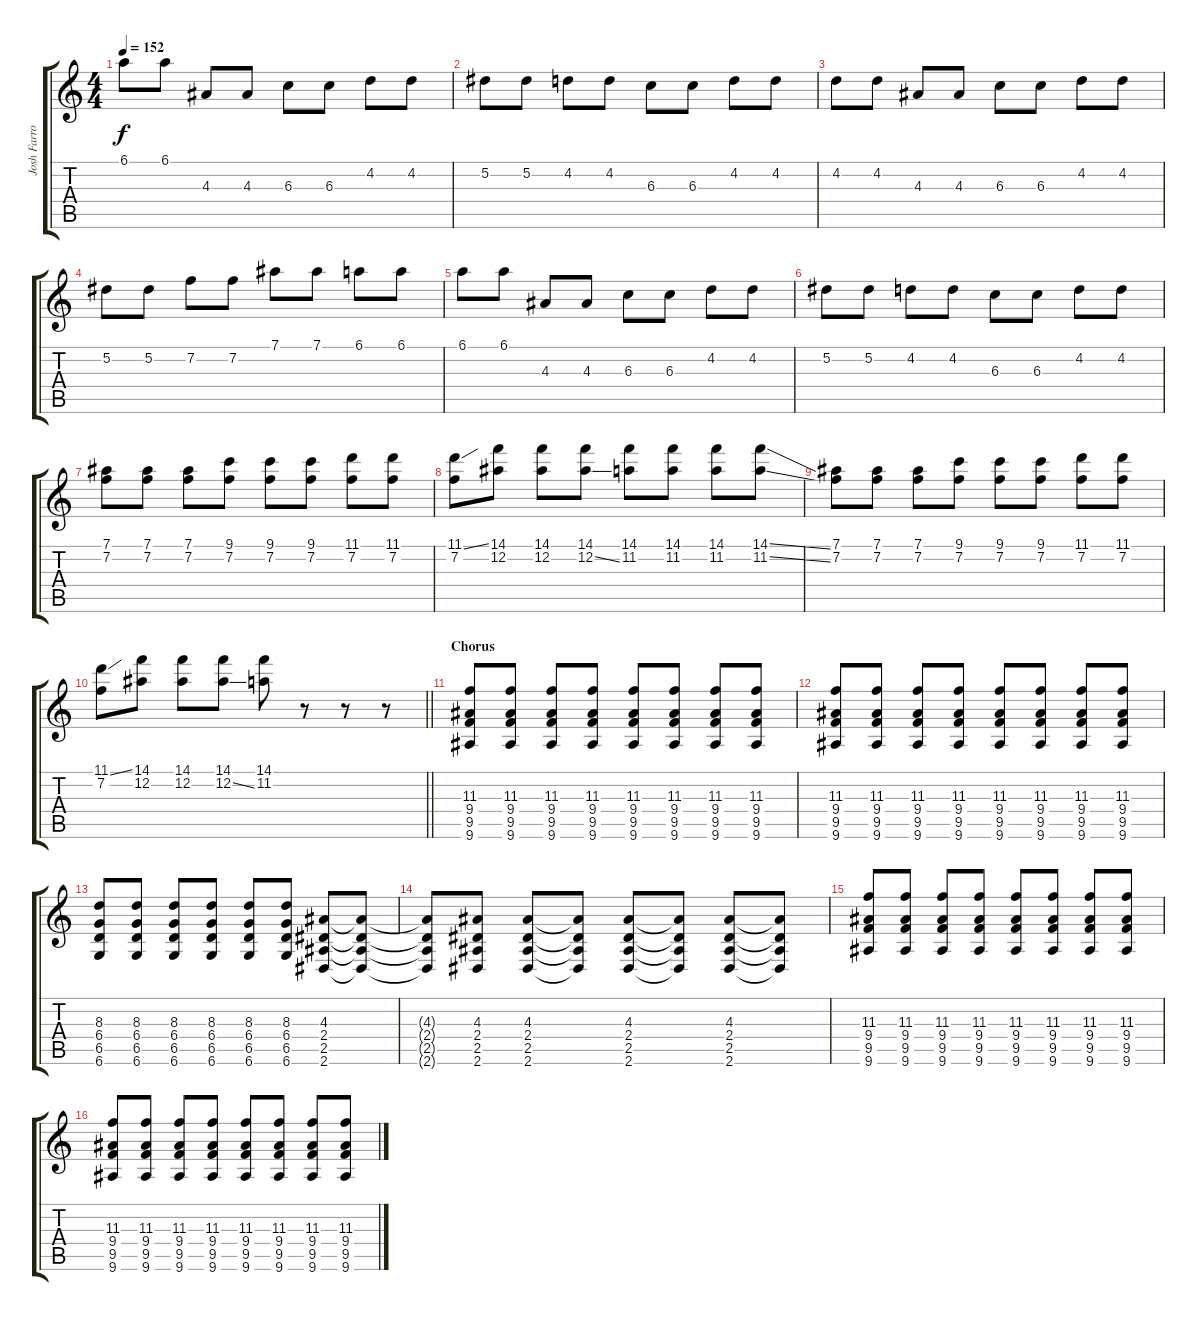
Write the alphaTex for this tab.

\track ("Josh Farro - Guitar" "Josh Farro") {instrument distortionguitar}
\staff {score tabs}
\tuning (Eb4 Bb3 Gb3 Db3 Ab2 Db2) {hide}
\ts (4 4)
\tempo 152
\clef g2
\ks c
6.1.8{dy f} 6.1.8 4.3.8 4.3.8 6.3.8 6.3.8 4.2.8 4.2.8 |
5.2.8 5.2.8 4.2.8 4.2.8 6.3.8 6.3.8 4.2.8 4.2.8 |
4.2.8 4.2.8 4.3.8 4.3.8 6.3.8 6.3.8 4.2.8 4.2.8 |
5.2.8 5.2.8 7.2.8 7.2.8 7.1.8 7.1.8 6.1.8 6.1.8 |
6.1.8 6.1.8 4.3.8 4.3.8 6.3.8 6.3.8 4.2.8 4.2.8 |
5.2.8 5.2.8 4.2.8 4.2.8 6.3.8 6.3.8 4.2.8 4.2.8 |
(7.1 7.2).8 (7.1 7.2).8 (7.1 7.2).8 (9.1 7.2).8 (9.1 7.2).8 (9.1 7.2).8 (11.1 7.2).8 (11.1 7.2).8 |
(11.1{ss} 7.2).8 (14.1 12.2).8 (14.1 12.2).8 (14.1 12.2{ss}).8 (14.1 11.2).8 (14.1 11.2).8 (14.1 11.2).8 (14.1{ss} 11.2{ss}).8 |
(7.1 7.2).8 (7.1 7.2).8 (7.1 7.2).8 (9.1 7.2).8 (9.1 7.2).8 (9.1 7.2).8 (11.1 7.2).8 (11.1 7.2).8 |
\barLineRight lightlight
(11.1{ss} 7.2).8 (14.1 12.2).8 (14.1 12.2).8 (14.1 12.2{ss}).8 (14.1 11.2).8 r.8 r.8 r.8 |
\section ("" "Chorus")
(11.3 9.4 9.5 9.6).8 (11.3 9.4 9.5 9.6).8 (11.3 9.4 9.5 9.6).8 (11.3 9.4 9.5 9.6).8 (11.3 9.4 9.5 9.6).8 (11.3 9.4 9.5 9.6).8 (11.3 9.4 9.5 9.6).8 (11.3 9.4 9.5 9.6).8 |
(11.3 9.4 9.5 9.6).8 (11.3 9.4 9.5 9.6).8 (11.3 9.4 9.5 9.6).8 (11.3 9.4 9.5 9.6).8 (11.3 9.4 9.5 9.6).8 (11.3 9.4 9.5 9.6).8 (11.3 9.4 9.5 9.6).8 (11.3 9.4 9.5 9.6).8 |
(8.3 6.4 6.5 6.6).8 (8.3 6.4 6.5 6.6).8 (8.3 6.4 6.5 6.6).8 (8.3 6.4 6.5 6.6).8 (8.3 6.4 6.5 6.6).8 (8.3 6.4 6.5 6.6).8 (4.3 2.4 2.5 2.6).8 (4.3{t} 2.4{t} 2.5{t} 2.6{t}).8 |
(4.3{t} 2.4{t} 2.5{t} 2.6{t}).8 (4.3 2.4 2.5 2.6).8 (4.3 2.4 2.5 2.6).8 (4.3{t} 2.4{t} 2.5{t} 2.6{t}).8 (4.3 2.4 2.5 2.6).8 (4.3{t} 2.4{t} 2.5{t} 2.6{t}).8 (4.3 2.4 2.5 2.6).8 (4.3{t} 2.4{t} 2.5{t} 2.6{t}).8 |
(11.3 9.4 9.5 9.6).8 (11.3 9.4 9.5 9.6).8 (11.3 9.4 9.5 9.6).8 (11.3 9.4 9.5 9.6).8 (11.3 9.4 9.5 9.6).8 (11.3 9.4 9.5 9.6).8 (11.3 9.4 9.5 9.6).8 (11.3 9.4 9.5 9.6).8 |
(11.3 9.4 9.5 9.6).8 (11.3 9.4 9.5 9.6).8 (11.3 9.4 9.5 9.6).8 (11.3 9.4 9.5 9.6).8 (11.3 9.4 9.5 9.6).8 (11.3 9.4 9.5 9.6).8 (11.3 9.4 9.5 9.6).8 (11.3 9.4 9.5 9.6).8
